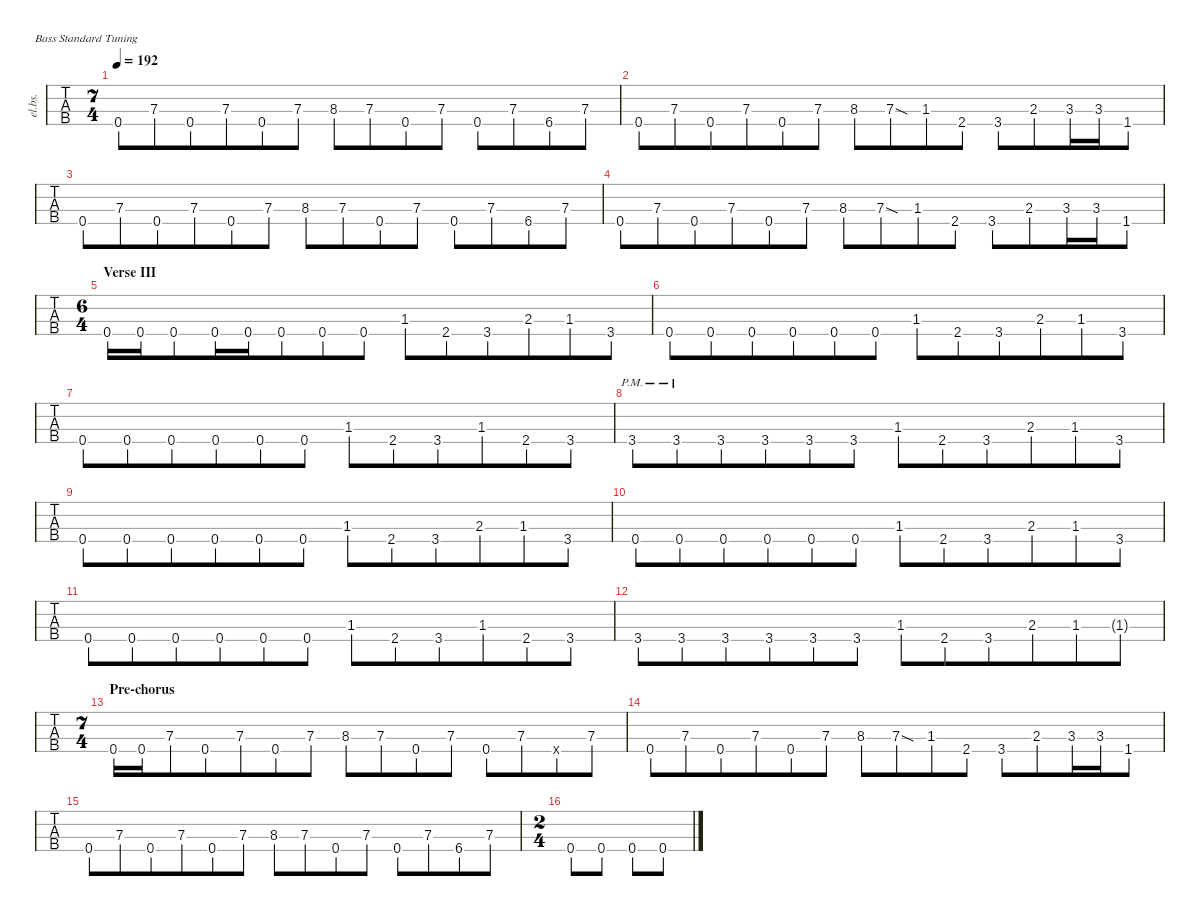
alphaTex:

\defaultSystemsLayout 4
\hideDynamics
\bracketExtendMode nobrackets
\otherSystemsTrackNameOrientation horizontal
\track ("Bass" "el.bs.") {defaultSystemsLayout 4 multiBarRest instrument electricbassfinger}
\staff {tabs}
\tuning (G2 D2 A1 E1)
\ts (7 4)
\beaming (8 6 4 4)
\tempo 192
\clef f4
\ks c
0.4.8{dy f} 7.3.8 0.4.8 7.3.8 0.4.8 7.3.8 8.3.8 7.3.8 0.4.8 7.3.8 0.4.8 7.3.8 6.4{acc #}.8 7.3.8 |
0.4.8 7.3.8 0.4.8 7.3.8 0.4.8 7.3.8 8.3.8 7.3{sod}.8 1.3{acc #}.8 2.4{acc #}.8 3.4.8 2.3.8 3.3.16 3.3.16 1.4.8 |
0.4.8 7.3.8 0.4.8 7.3.8 0.4.8 7.3.8 8.3.8 7.3.8 0.4.8 7.3.8 0.4.8 7.3.8 6.4{acc #}.8 7.3.8 |
0.4.8 7.3.8 0.4.8 7.3.8 0.4.8 7.3.8 8.3.8 7.3{sod}.8 1.3{acc #}.8 2.4{acc #}.8 3.4.8 2.3.8 3.3.16 3.3.16 1.4.8 |
\ts (6 4)
\beaming (8 6 6)
\section ("" "Verse III")
0.4.16 0.4.16 0.4.8 0.4.16 0.4.16 0.4.8 0.4.8 0.4.8 1.3{acc #}.8 2.4{acc #}.8 3.4.8 2.3.8 1.3{acc #}.8 3.4.8 |
0.4.8 0.4.8 0.4.8 0.4.8 0.4.8 0.4.8 1.3{acc #}.8 2.4{acc #}.8 3.4.8 2.3.8 1.3{acc #}.8 3.4.8 |
0.4.8 0.4.8 0.4.8 0.4.8 0.4.8 0.4.8 1.3{acc #}.8 2.4{acc #}.8 3.4.8 1.3{acc #}.8 2.4{acc #}.8 3.4.8 |
3.4{pm}.8 3.4{pm}.8 3.4.8 3.4.8 3.4.8 3.4.8 1.3{acc #}.8 2.4{acc #}.8 3.4.8 2.3.8 1.3{acc #}.8 3.4.8 |
0.4.8 0.4.8 0.4.8 0.4.8 0.4.8 0.4.8 1.3{acc #}.8 2.4{acc #}.8 3.4.8 2.3.8 1.3{acc #}.8 3.4.8 |
0.4.8 0.4.8 0.4.8 0.4.8 0.4.8 0.4.8 1.3{acc #}.8 2.4{acc #}.8 3.4.8 2.3.8 1.3{acc #}.8 3.4.8 |
0.4.8 0.4.8 0.4.8 0.4.8 0.4.8 0.4.8 1.3{acc #}.8 2.4{acc #}.8 3.4.8 1.3{acc #}.8 2.4{acc #}.8 3.4.8 |
3.4.8 3.4.8 3.4.8 3.4.8 3.4.8 3.4.8 1.3{acc #}.8 2.4{acc #}.8 3.4.8 2.3.8 1.3{acc #}.8 1.3{g acc #}.8 |
\ts (7 4)
\beaming (8 6 4 4)
\section ("" "Pre-chorus")
0.4.16 0.4.16 7.3.8 0.4.8 7.3.8 0.4.8 7.3.8 8.3.8 7.3.8 0.4.8 7.3.8 0.4.8 7.3.8 6.4{x acc #}.8 7.3.8 |
0.4.8 7.3.8 0.4.8 7.3.8 0.4.8 7.3.8 8.3.8 7.3{sod}.8 1.3{acc #}.8 2.4{acc #}.8 3.4.8 2.3.8 3.3.16 3.3.16 1.4.8 |
0.4.8 7.3.8 0.4.8 7.3.8 0.4.8 7.3.8 8.3.8 7.3.8 0.4.8 7.3.8 0.4.8 7.3.8 6.4{acc #}.8 7.3.8 |
\ts (2 4)
\beaming (8 2 2)
0.4.8 0.4.8 0.4.8 0.4.8
